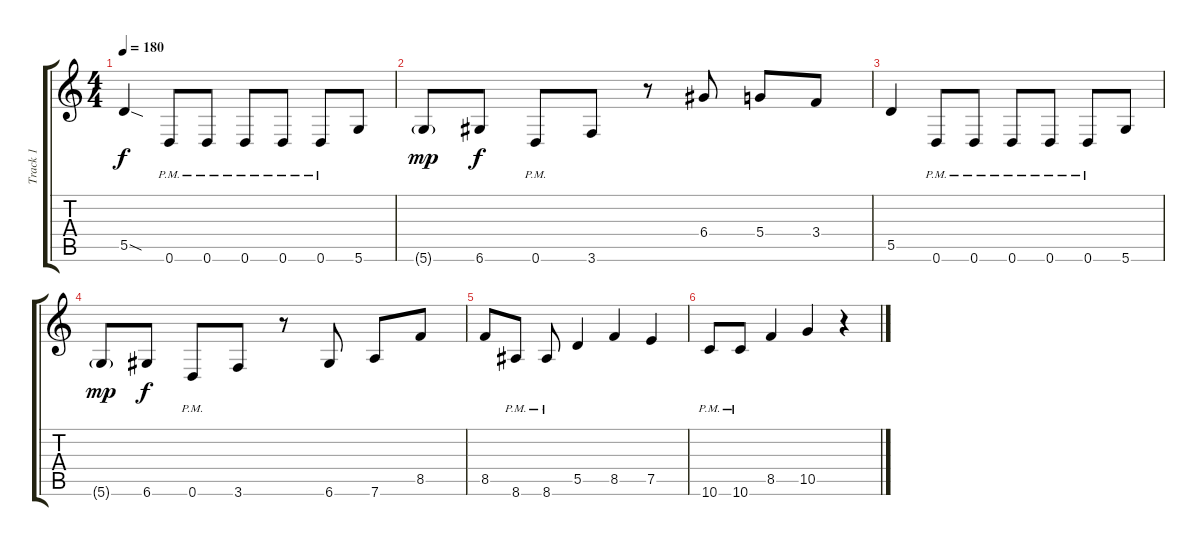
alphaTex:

\track ("Track 1" "Track 1") {instrument distortionguitar}
\staff {score tabs}
\tuning (E4 B3 G3 D3 A2 D2) {hide}
\ts (4 4)
\tempo 180
\clef g2
\ks c
5.5{sod}.4{dy f} 0.6{pm}.8 0.6{pm}.8 0.6{pm}.8 0.6{pm}.8 0.6{pm}.8 5.6.8 |
5.6{g}.8{dy mp} 6.6.8{dy f} 0.6{pm}.8 3.6.8 r.8 6.4.8 5.4.8 3.4.8 |
5.5.4 0.6{pm}.8 0.6{pm}.8 0.6{pm}.8 0.6{pm}.8 0.6{pm}.8 5.6.8 |
5.6{g}.8{dy mp} 6.6.8{dy f} 0.6{pm}.8 3.6.8 r.8 6.6.8 7.6.8 8.5.8 |
8.5.8 8.6{pm}.8 8.6{pm}.8 5.5.4 8.5.4 7.5.4 |
10.6{pm}.8 10.6{pm}.8 8.5.4 10.5.4 r.4
